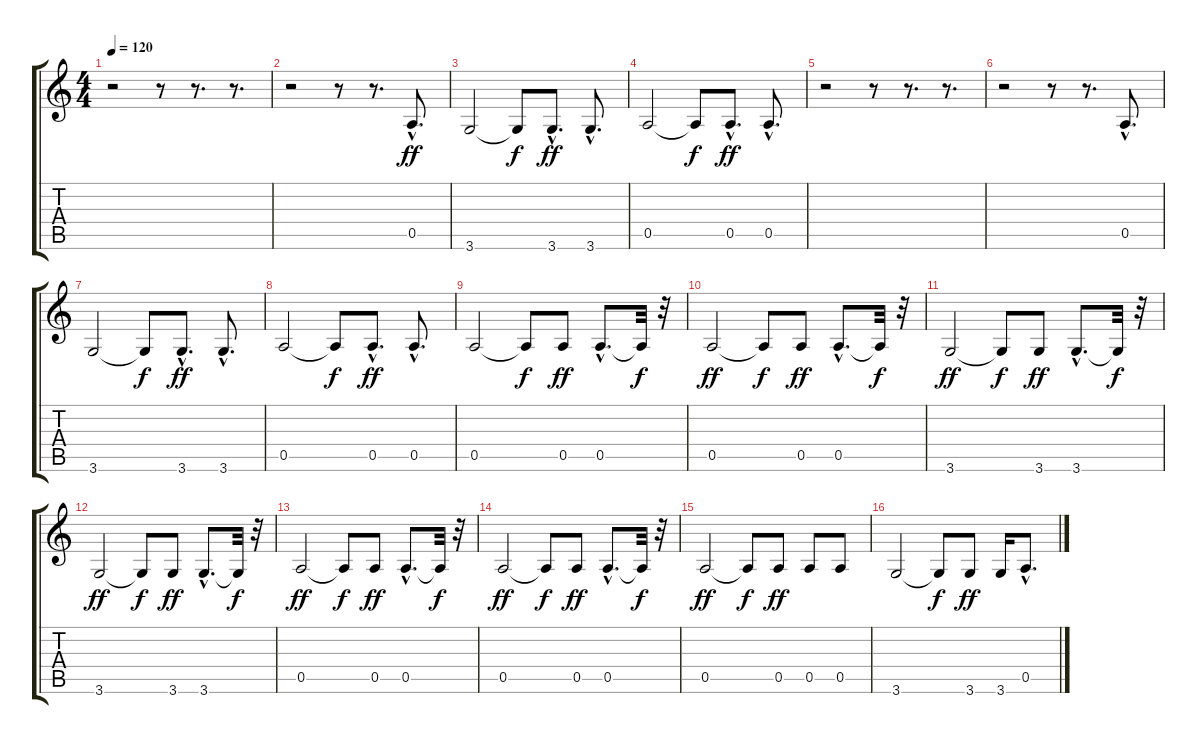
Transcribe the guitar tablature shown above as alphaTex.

\track "" {instrument contrabass}
\staff {score tabs}
\tuning (E4 B3 G3 D3 A2 E2) {hide}
\ts (4 4)
\tempo 120
\clef g2
\ks c
r.2{dy ff} r.8 r.8{d} r.8{d} |
r.2 r.8 r.8{d} 0.5{hac}.8{d} |
3.6.2 3.6{t}.8{dy f} 3.6{hac}.8{d dy ff} 3.6{hac}.8{d} |
0.5.2 0.5{t}.8{dy f} 0.5{hac}.8{d dy ff} 0.5{hac}.8{d} |
r.2 r.8 r.8{d} r.8{d} |
r.2 r.8 r.8{d} 0.5{hac}.8{d} |
3.6.2 3.6{t}.8{dy f} 3.6{hac}.8{d dy ff} 3.6{hac}.8{d} |
0.5.2 0.5{t}.8{dy f} 0.5{hac}.8{d dy ff} 0.5{hac}.8{d} |
0.5.2 0.5{t}.8{dy f} 0.5.8{dy ff} 0.5{hac}.8{d} 0.5{t}.32{dy f} r.32 |
0.5.2{dy ff} 0.5{t}.8{dy f} 0.5.8{dy ff} 0.5{hac}.8{d} 0.5{t}.32{dy f} r.32 |
3.6.2{dy ff} 3.6{t}.8{dy f} 3.6.8{dy ff} 3.6{hac}.8{d} 3.6{t}.32{dy f} r.32 |
3.6.2{dy ff} 3.6{t}.8{dy f} 3.6.8{dy ff} 3.6{hac}.8{d} 3.6{t}.32{dy f} r.32 |
0.5.2{dy ff} 0.5{t}.8{dy f} 0.5.8{dy ff} 0.5{hac}.8{d} 0.5{t}.32{dy f} r.32 |
0.5.2{dy ff} 0.5{t}.8{dy f} 0.5.8{dy ff} 0.5{hac}.8{d} 0.5{t}.32{dy f} r.32 |
0.5.2{dy ff} 0.5{t}.8{dy f} 0.5.8{dy ff} 0.5.8 0.5.8 |
3.6.2 3.6{t}.8{dy f} 3.6.8{dy ff} 3.6.16 0.5{hac}.8{d}
